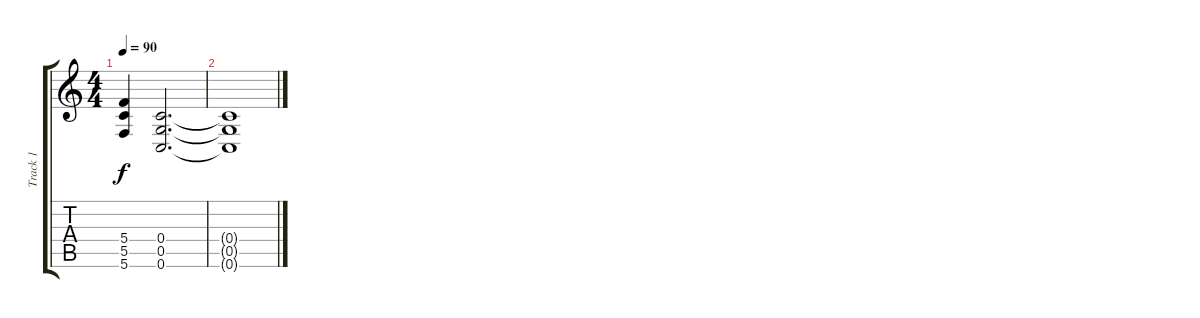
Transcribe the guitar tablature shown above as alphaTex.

\track ("Track 1" "Track 1") {instrument overdrivenguitar}
\staff {score tabs}
\tuning (D4 A3 F3 C3 G2 C2) {hide}
\ts (4 4)
\tempo 90
\clef g2
\ks c
(5.4{t} 5.5{t} 5.6{t}).4{dy f} (0.4 0.5 0.6).2{d} |
(0.4{t} 0.5{t} 0.6{t}).1
